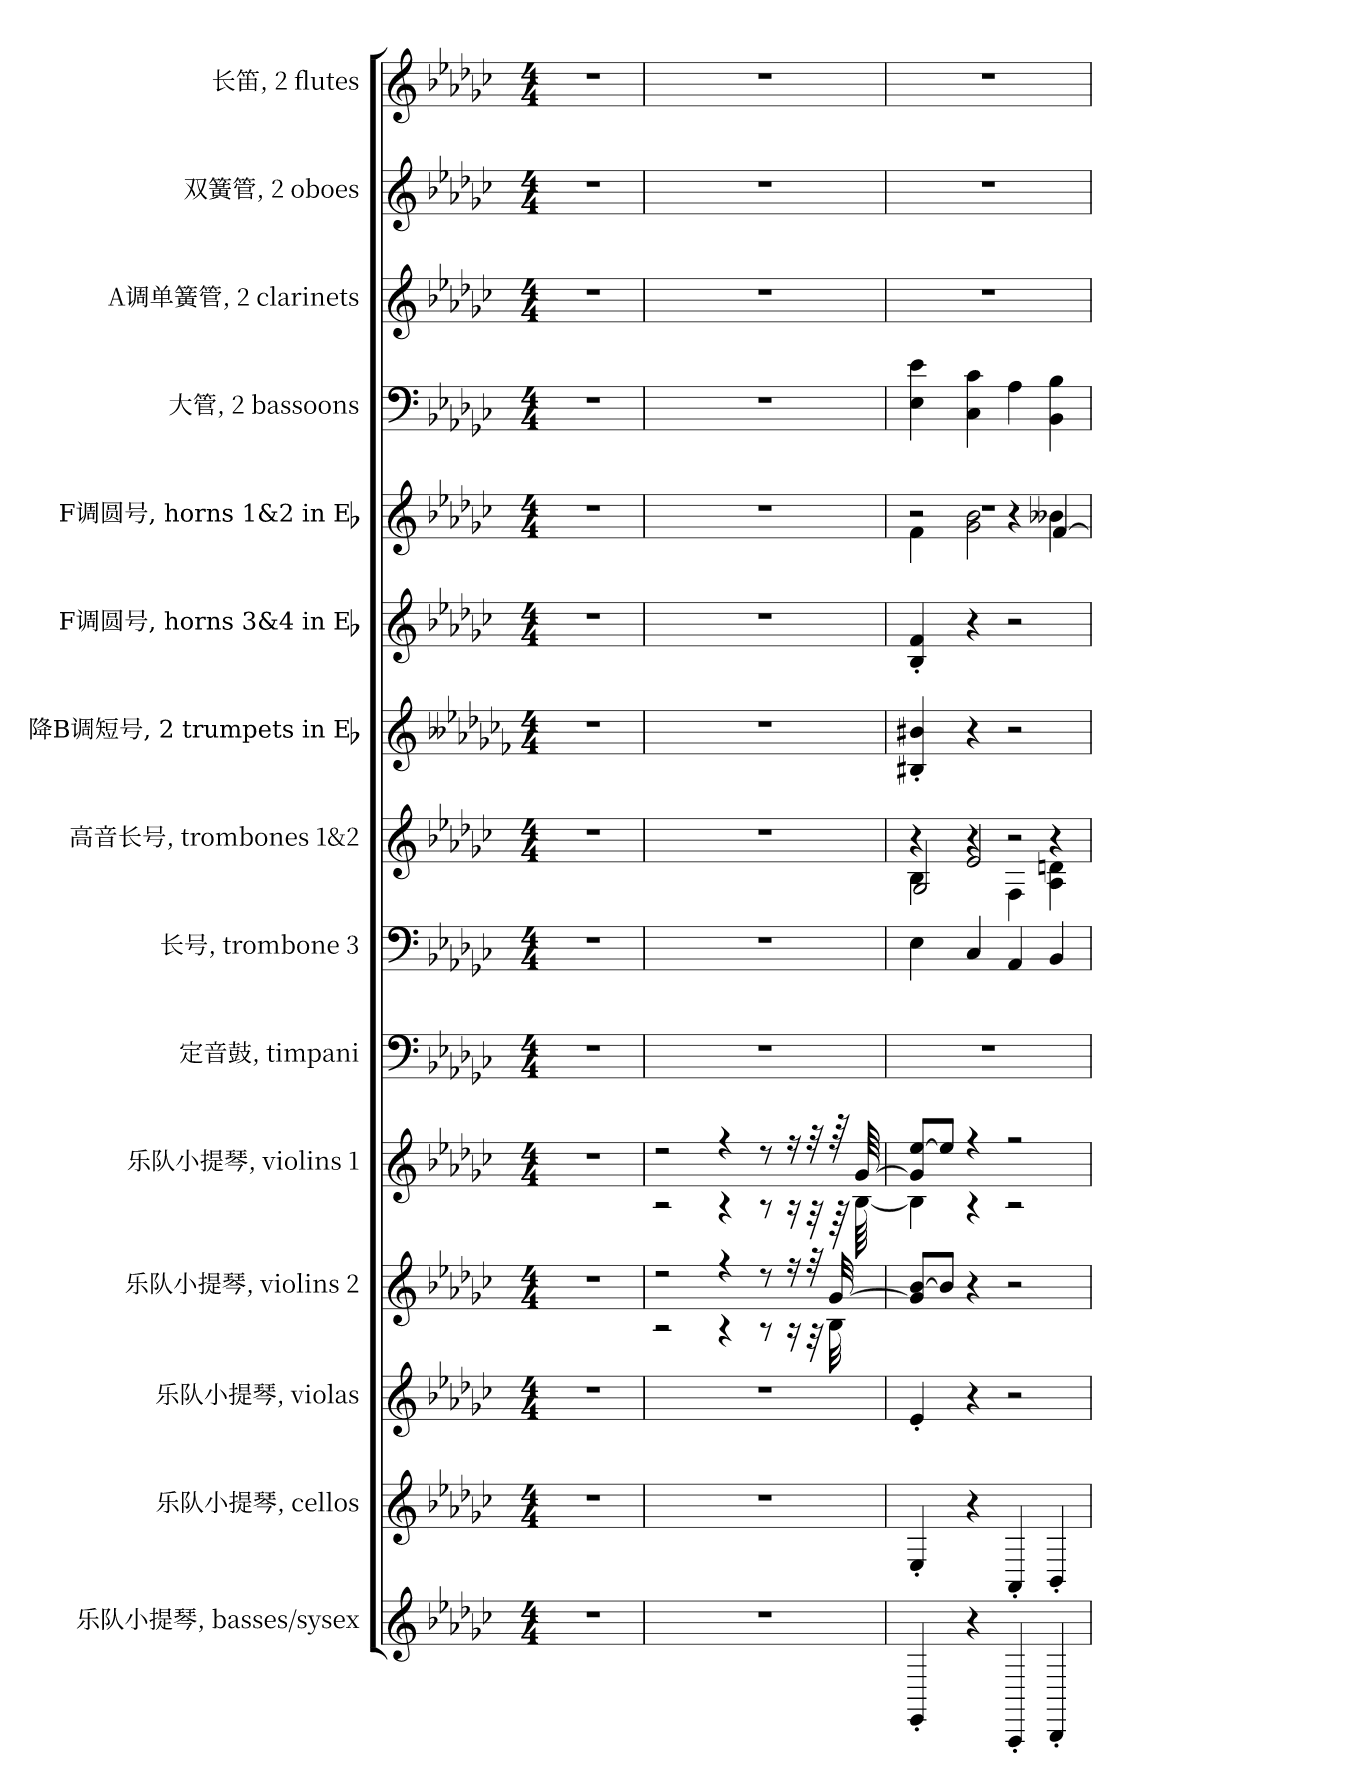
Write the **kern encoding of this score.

**kern	**kern	**kern	**kern	**kern	**kern	**kern	**kern	**kern	**kern	**kern	**kern	**kern	**kern	**kern
*part15	*part14	*part13	*part12	*part11	*part10	*part9	*part8	*part7	*part6	*part5	*part4	*part3	*part2	*part1
*staff15	*staff14	*staff13	*staff12	*staff11	*staff10	*staff9	*staff8	*staff7	*staff6	*staff5	*staff4	*staff3	*staff2	*staff1
*I"乐队小提琴, basses/sysex	*I"乐队小提琴, cellos	*I"乐队小提琴, violas	*I"乐队小提琴, violins 2	*I"乐队小提琴, violins 1	*I"定音鼓, timpani	*I"长号, trombone 3	*I"高音长号, trombones 1&amp;2	*I"降B调短号, 2 trumpets in Eb	*I"F调圆号, horns 3&amp;4 in Eb	*I"F调圆号, horns 1&amp;2 in Eb	*I"大管, 2 bassoons	*I"A调单簧管, 2 clarinets	*I"双簧管, 2 oboes	*I"长笛, 2 flutes
*	*	*	*I'Vlns.	*I'Vlns.	*I'Timp.	*I'Tbn.	*	*	*I'F Hn.	*I'F Hn.	*I'Bsn.	*I'A Cl.	*I'Ob.	*I'Fl.
*clefG2	*clefG2	*clefG2	*clefG2	*clefG2	*clefF4	*clefF4	*clefG2	*clefG2	*clefG2	*clefG2	*clefF4	*clefG2	*clefG2	*clefG2
*	*	*	*	*	*	*	*	*ITrd1c2	*ITrd4c7	*ITrd4c7	*	*ITrd2c3	*	*
*k[b-e-a-d-g-c-]	*k[b-e-a-d-g-c-]	*k[b-e-a-d-g-c-]	*k[b-e-a-d-g-c-]	*k[b-e-a-d-g-c-]	*k[b-e-a-d-g-c-]	*k[b-e-a-d-g-c-]	*k[b-e-a-d-g-c-]	*k[b--e-a-d-g-c-f-]	*k[b-e-a-d-g-c-f-]	*k[b-e-a-d-g-c-f-]	*k[b-e-a-d-g-c-]	*k[b-e-a-]	*k[b-e-a-d-g-c-]	*k[b-e-a-d-g-c-]
*M4/4	*M4/4	*M4/4	*M4/4	*M4/4	*M4/4	*M4/4	*M4/4	*M4/4	*M4/4	*M4/4	*M4/4	*M4/4	*M4/4	*M4/4
*MM100	*MM100	*MM100	*MM100	*MM100	*MM100	*MM100	*MM100	*MM100	*MM100	*MM100	*MM100	*MM100	*MM100	*MM100
=1	=1	=1	=1	=1	=1	=1	=1	=1	=1	=1	=1	=1	=1	=1
1r	1r	1r	1r	1r	1r	1r	1r	1r	1r	1r	1r	1r	1r	1r
=2	=2	=2	=2	=2	=2	=2	=2	=2	=2	=2	=2	=2	=2	=2
*	*	*	*^	*^	*	*	*	*	*	*	*	*	*	*
1r	1r	1r	2r	2r	2r	2r	1r	1r	1r	1r	1r	1r	1r	1r	1r	1r
.	.	.	4r	4r	4r	4r	.	.	.	.	.	.	.	.	.	.
.	.	.	8r	8r	8r	8r	.	.	.	.	.	.	.	.	.	.
.	.	.	16r	16r	16r	16r	.	.	.	.	.	.	.	.	.	.
.	.	.	32r	32r	32r	32r	.	.	.	.	.	.	.	.	.	.
.	.	.	[32g-/	32B-\	64r	64r	.	.	.	.	.	.	.	.	.	.
.	.	.	.	.	[64g-/	[64B-\	.	.	.	.	.	.	.	.	.	.
*	*	*	*v	*v	*	*	*	*	*	*	*	*	*	*	*	*
=3	=3	=3	=3	=3	=3	=3	=3	=3	=3	=3	=3	=3	=3	=3	=3
*	*	*	*	*	*	*	*	*	*	*	*	*	*	*	*MM54
*	*	*	*	*	*	*	*	*^	*	*	*^	*	*	*	*
*	*	*	*	*	*	*	*	*	*^	*	*	*	*^	*	*	*	*
4EE-'/	4E-'/	4e-'/	8g-/] [8b-/L	8g-/] [8ee-/L	4B-\]	1r	4E-\	4r	4B-\	2G-/	4A#X/' 4a#X/'	4E-/' 4B-/'	1r	4B-\	2r	4E-\ 4e-\	1r	1r	1r
.	.	.	8b-/J]	8ee-/J]	.	.	.	.	.	.	.	.	.	.	.	.	.	.	.
4r	4r	4r	4r	4r	4r	.	4C-/	2e-/	4r	.	4r	4r	.	2c-\ 2e-\	.	4C-\ 4c-\	.	.	.
4AAA-'/	4AA-'/	2r	2r	2r	2r	.	4AA-/	.	4F\	2r	2r	2r	.	.	4r	4A-\	.	.	.
4BBB-'/	4BB-'/	.	.	.	.	.	4BB-/	4r	4A-\ 4dn\	.	.	.	.	4e--X\	[4B-/	4BB-\ 4B-\	.	.	.
*	*	*	*	*v	*v	*	*	*v	*v	*v	*	*	*v	*v	*v	*	*	*	*
=	=	=	=	=	=	=	=	=	=	=	=	=	=	=
*-	*-	*-	*-	*-	*-	*-	*-	*-	*-	*-	*-	*-	*-	*-
